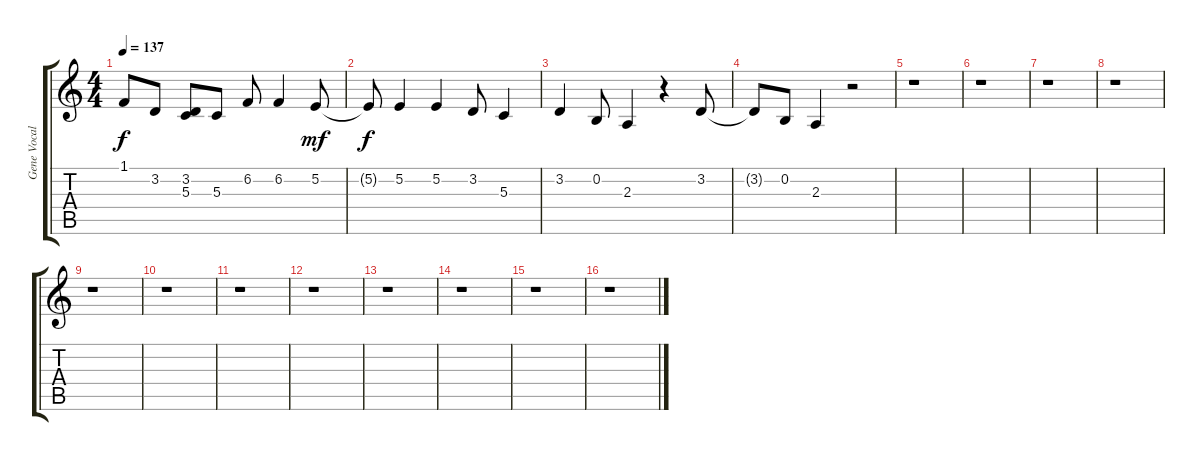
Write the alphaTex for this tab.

\track ("Gene Vocals" "Gene Vocal") {instrument lead2sawtooth}
\staff {score tabs}
\tuning (E4 B3 G3 D3 A2 E2) {hide}
\ts (4 4)
\tempo 137
\clef g2
\ks c
1.1{t}.8{dy f} 3.2.8 (3.2 5.3).8 5.3.8 6.2.8 6.2.4 5.2.8{dy mf} |
5.2{t}.8{dy f} 5.2.4 5.2.4 3.2.8 5.3.4 |
3.2.4 0.2.8 2.3.4 r.4 3.2.8 |
3.2{t}.8 0.2.8 2.3.4 r.2 |
r.1 |
r.1 |
r.1 |
r.1 |
r.1 |
r.1 |
r.1 |
r.1 |
r.1 |
r.1 |
r.1 |
r.1
